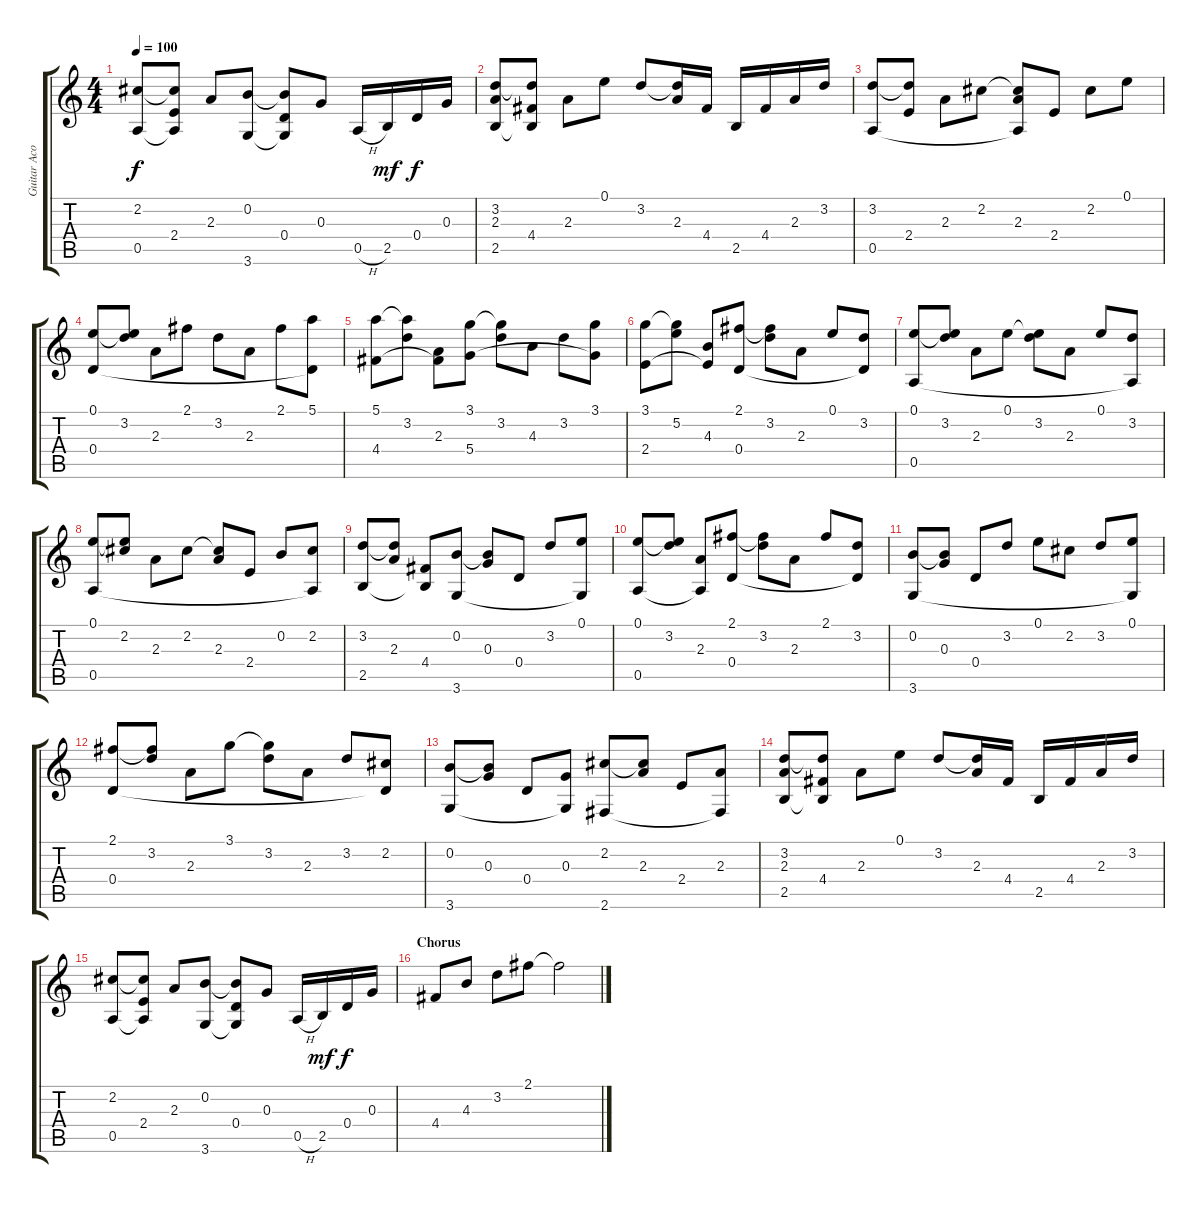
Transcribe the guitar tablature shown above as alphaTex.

\track ("Guitar Acoustic Nylon" "Guitar Aco") {instrument acousticguitarnylon}
\staff {score tabs}
\tuning (E4 B3 G3 D3 A2 E2) {hide}
\ts (4 4)
\tempo 100
\clef g2
\ks c
(2.2 0.5).8{dy f} (2.2{t} 2.4 0.5{t}).8 2.3.8 (0.2 3.6).8 (0.2{t} 0.4 3.6{t}).8 0.3.8 0.5{h}.16 2.5.16{dy mf} 0.4.16{dy f} 0.3.16 |
(3.2 2.3 2.5).8 (3.2{t} 4.4 2.5{t}).8 2.3.8 0.1.8 3.2.8 (3.2{t} 2.3).16 4.4.16 2.5.16 4.4.16 2.3.16 3.2.16 |
(3.2 0.5).8 (3.2{t} 2.4).8 2.3.8 2.2.8 (2.2{t} 2.3 0.5{t}).8 2.4.8 2.2.8 0.1.8 |
(0.1 0.4).8 (0.1{t} 3.2).8 2.3.8 2.1.8 3.2.8 2.3.8 2.1.8 (5.1 0.4{t}).8 |
(5.1 4.4).8 (5.1{t} 3.2).8 (2.3 4.4{t}).8 (3.1 5.4).8 (3.1{t} 3.2).8 4.3.8 3.2.8 (3.1 5.4{t}).8 |
(3.1 2.4).8 (3.1{t} 5.2).8 (4.3 2.4{t}).8 (2.1 0.4).8 (2.1{t} 3.2).8 2.3.8 0.1.8 (3.2 0.4{t}).8 |
(0.1 0.5).8 (0.1{t} 3.2).8 2.3.8 0.1.8 (0.1{t} 3.2).8 2.3.8 0.1.8 (3.2 0.5{t}).8 |
(0.1 0.5).8 (0.1{t} 2.2).8 2.3.8 2.2.8 (2.2{t} 2.3).8 2.4.8 0.2.8 (2.2 0.5{t}).8 |
(3.2 2.5).8 (3.2{t} 2.3).8 (4.4 2.5{t}).8 (0.2 3.6).8 (0.2{t} 0.3).8 0.4.8 3.2.8 (0.1 3.6{t}).8 |
(0.1 0.5).8 (0.1{t} 3.2).8 (2.3 0.5{t}).8 (2.1 0.4).8 (2.1{t} 3.2).8 2.3.8 2.1.8 (3.2 0.4{t}).8 |
(0.2 3.6).8 (0.2{t} 0.3).8 0.4.8 3.2.8 0.1.8 2.2.8 3.2.8 (0.1 3.6{t}).8 |
(2.1 0.4).8 (2.1{t} 3.2).8 2.3.8 3.1.8 (3.1{t} 3.2).8 2.3.8 3.2.8 (2.2 0.4{t}).8 |
(0.2 3.6).8 (0.2{t} 0.3).8 0.4.8 (0.3 3.6{t}).8 (2.2 2.6).8 (2.2{t} 2.3).8 2.4.8 (2.3 2.6{t}).8 |
(3.2 2.3 2.5).8 (3.2{t} 4.4 2.5{t}).8 2.3.8 0.1.8 3.2.8 (3.2{t} 2.3).16 4.4.16 2.5.16 4.4.16 2.3.16 3.2.16 |
(2.2 0.5).8 (2.2{t} 2.4 0.5{t}).8 2.3.8 (0.2 3.6).8 (0.2{t} 0.4 3.6{t}).8 0.3.8 0.5{h}.16 2.5.16{dy mf} 0.4.16{dy f} 0.3.16 |
\section ("" "Chorus")
4.4.8 4.3.8 3.2.8 2.1.8 2.1{t}.2
